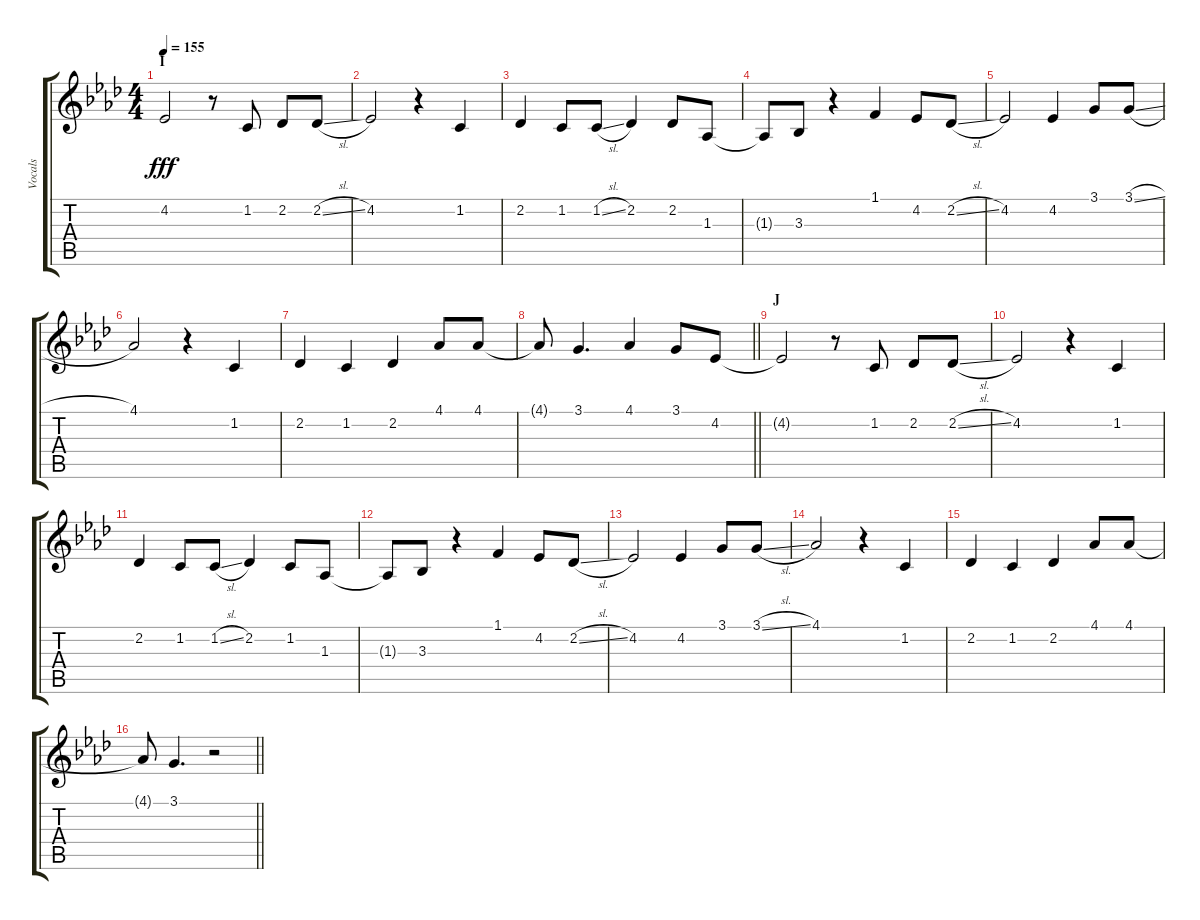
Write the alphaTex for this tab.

\track ("Vocals" "Vocals") {instrument voiceoohs}
\staff {score tabs}
\tuning (E4 B3 G3 D3 A2 E2) {hide}
\ts (4 4)
\section ("" "I")
\tempo 155
\clef g2
\ks ab
4.2{t}.2{dy fff} r.8 1.2.8 2.2.8 2.2{sl}.8 |
4.2.2 r.4 1.2.4 |
2.2.4 1.2.8 1.2{sl}.8 2.2.4 2.2.8 1.3.8 |
1.3{t}.8 3.3.8 r.4 1.1.4 4.2.8 2.2{sl}.8 |
4.2.2 4.2.4 3.1.8 3.1{sl}.8 |
4.1.2 r.4 1.2.4 |
2.2.4 1.2.4 2.2.4 4.1.8 4.1.8 |
\barLineRight lightlight
4.1{t}.8 3.1.4{d} 4.1.4 3.1.8 4.2.8 |
\section ("" "J")
4.2{t}.2 r.8 1.2.8 2.2.8 2.2{sl}.8 |
4.2.2 r.4 1.2.4 |
2.2.4 1.2.8 1.2{sl}.8 2.2.4 1.2.8 1.3.8 |
1.3{t}.8 3.3.8 r.4 1.1.4 4.2.8 2.2{sl}.8 |
4.2.2 4.2.4 3.1.8 3.1{sl}.8 |
4.1.2 r.4 1.2.4 |
2.2.4 1.2.4 2.2.4 4.1.8 4.1.8 |
\barLineRight lightlight
4.1{t}.8 3.1.4{d} r.2
